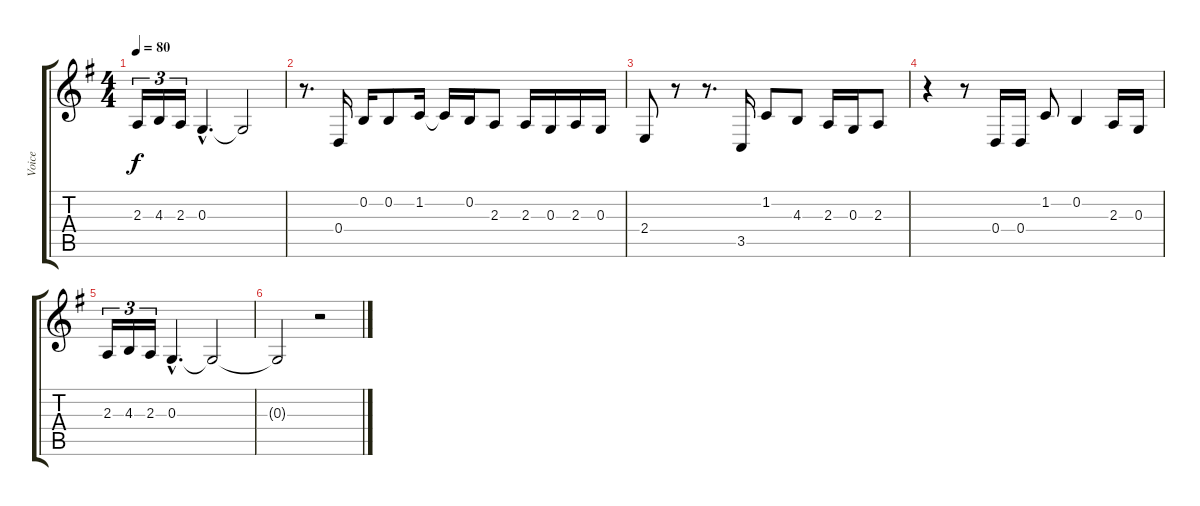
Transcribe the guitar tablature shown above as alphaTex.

\track ("Voice" "Voice") {instrument synthvoice}
\staff {score tabs}
\tuning (E4 B3 G3 D3 A2 E2) {hide}
\ts (4 4)
\tempo 80
\clef g2
\ks g
2.3.16{tu (3 2) dy f} 4.3.16{tu (3 2)} 2.3.16{tu (3 2)} 0.3{hac}.4{d} 0.3{t}.2 |
r.8{d} 0.4.16 0.2.16 0.2.8 1.2.16 1.2{t}.16 0.2.16 2.3.8 2.3.16 0.3.16 2.3.16 0.3.16 |
2.4.8 r.8 r.8{d} 3.5.16 1.2.8 4.3.8 2.3.16 0.3.16 2.3.8 |
r.4 r.8 0.4.16 0.4.16 1.2.8 0.2.4 2.3.16 0.3.16 |
2.3.16{tu (3 2)} 4.3.16{tu (3 2)} 2.3.16{tu (3 2)} 0.3{hac}.4{d} 0.3{t}.2 |
0.3{t}.2 r.2
